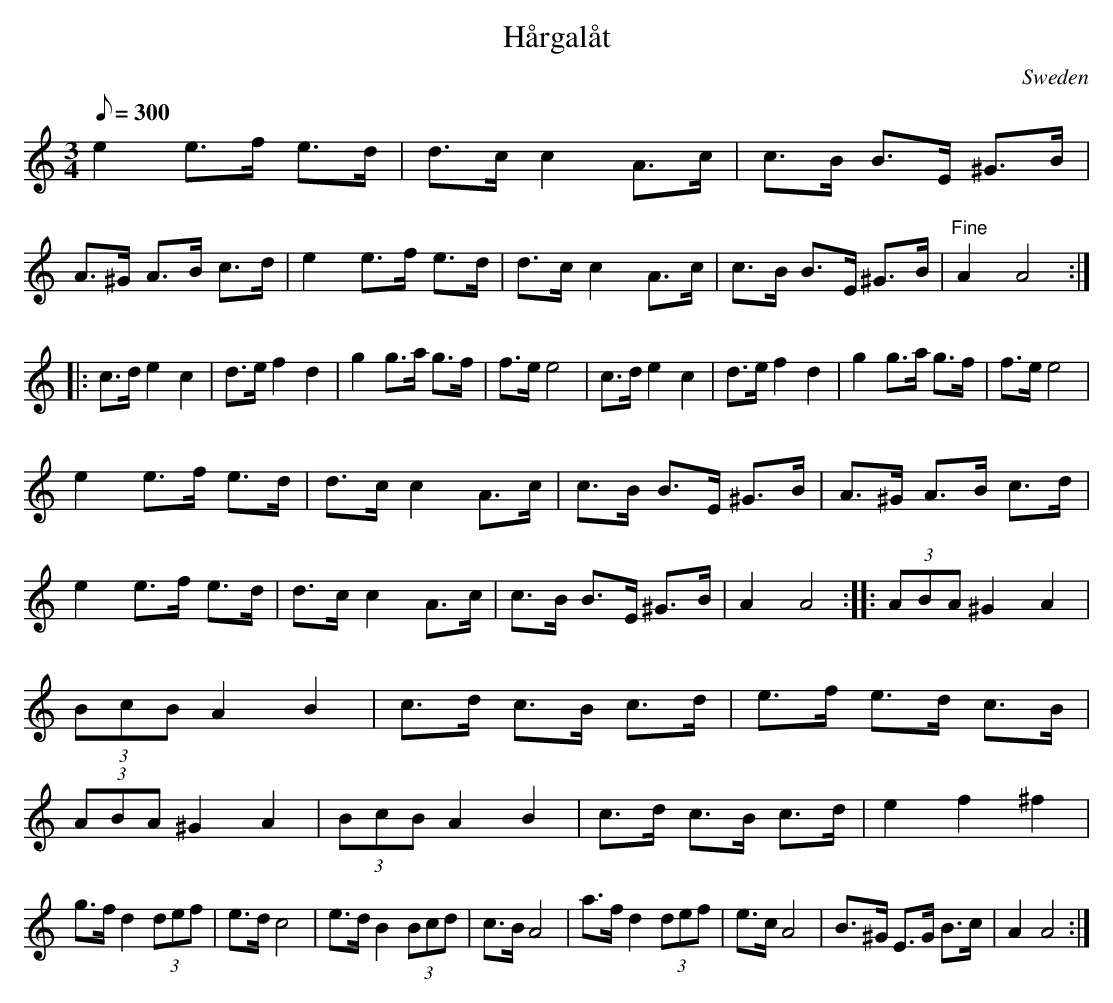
X:1
T:Hårgalåt
M:3/4
O:Sweden
Q:1/8=300
K:A min
e2 e>f e>d|d>c c2 A>c|\
c>B B>E ^G>B|A>^G A>B c>d|\
e2 e>f e>d|d>c c2 A>c|\
c>B B>E ^G>B|"Fine"A2 A4::
c>d e2c2|d>ef2d2|g2g>a g>f|f>ee4|\
c>d e2c2|d>ef2d2|g2g>a g>f|f>ee4|
e2e>f e>d|d>cc2A>c|c>B B>E ^G>B|A>^G A>B c>d|\
e2e>f e>d|d>c c2A>c|c>B B>E ^G>B|A2A4 :|\
|:\
(3ABA ^G2A2|(3BcB A2B2|c>d c>B c>d|e>f e>d c>B|\
(3ABA ^G2A2|(3BcB A2B2|c>d c>B c>d|e2f2^f2|
g>fd2 (3def|e>dc4| e>dB2(3Bcd|c>BA4|\
a>fd2(3def|e>cA4|B>^G E>G B>c|A2A4:|
